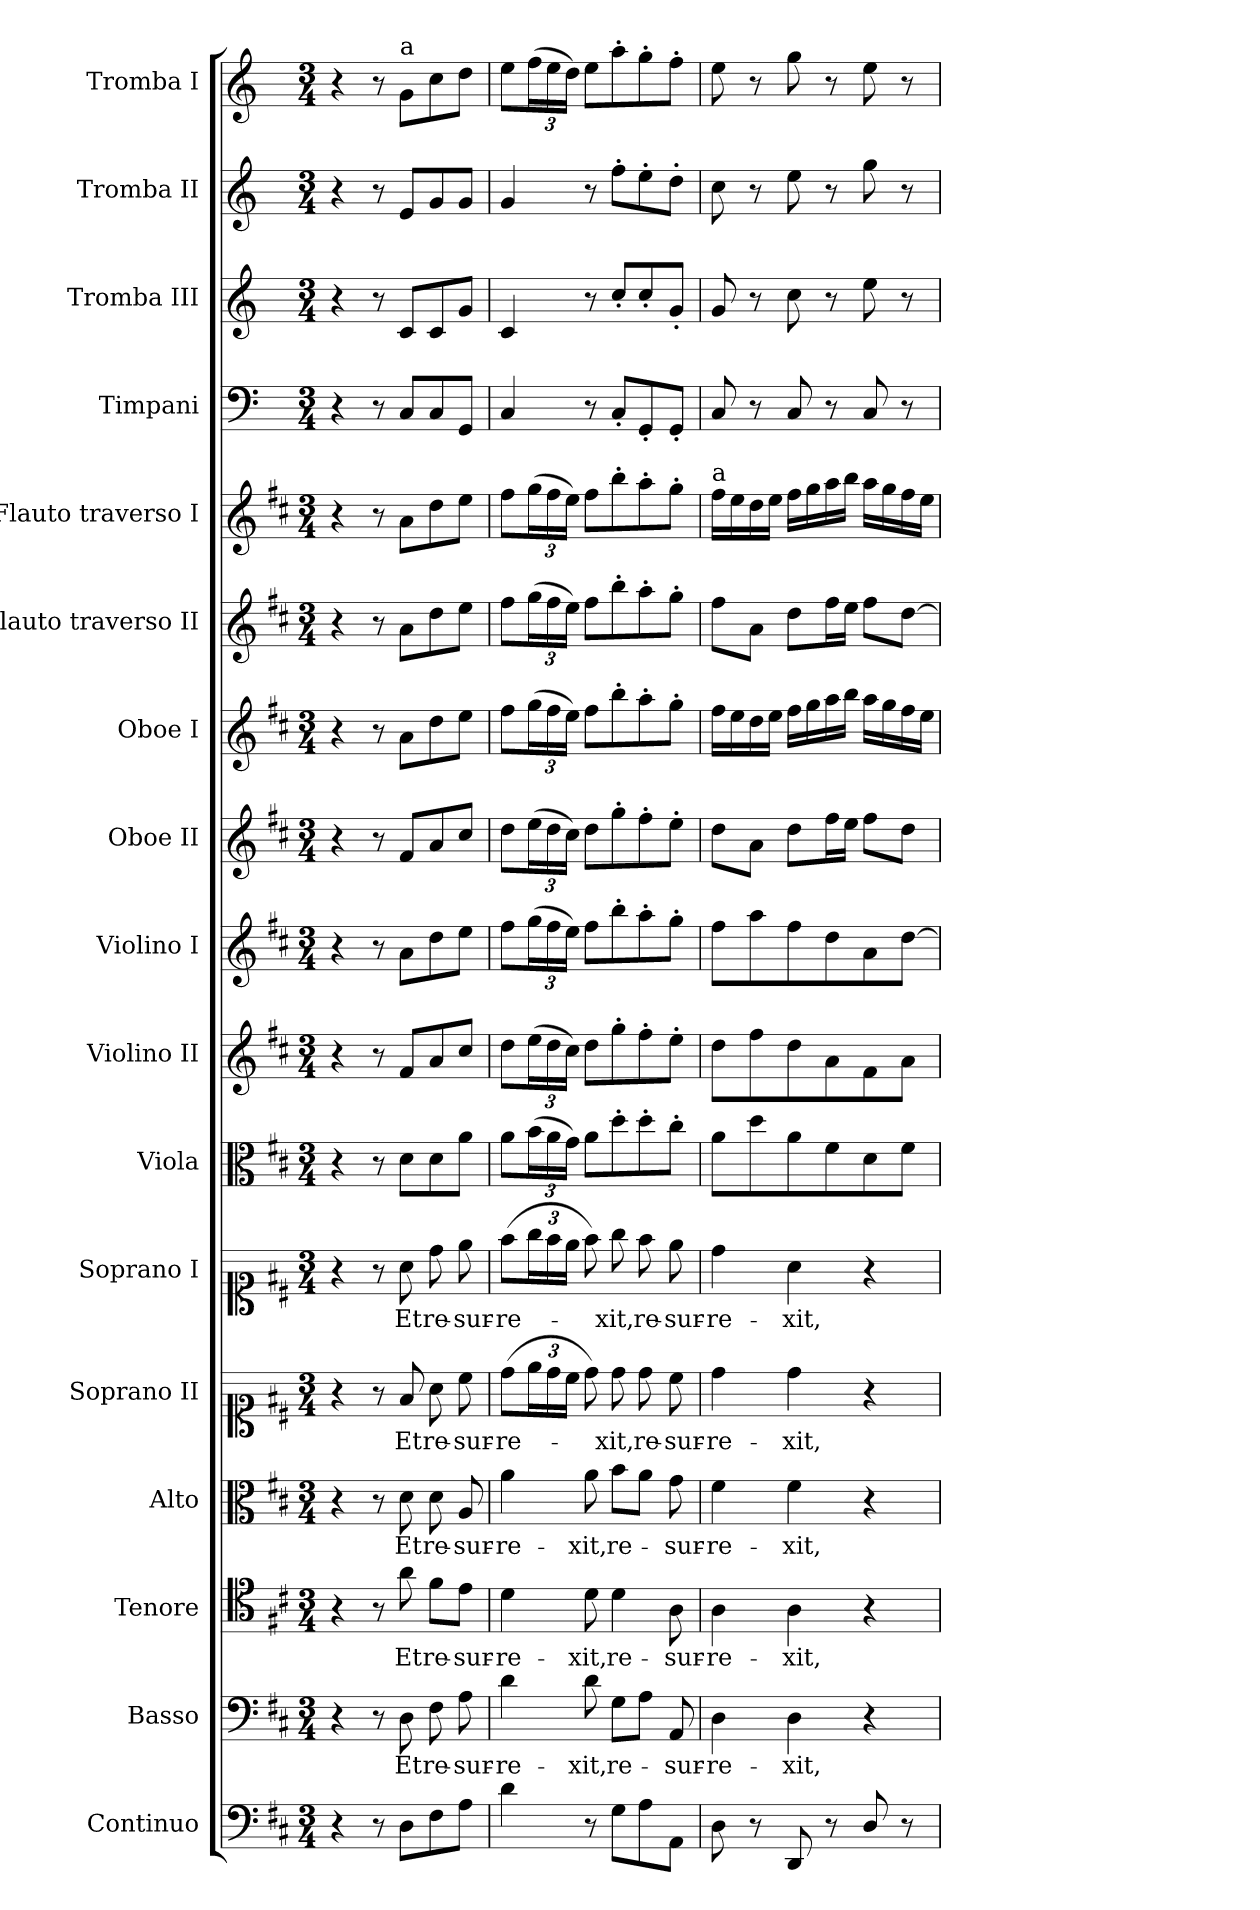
**kern	**kern	**text	**kern	**text	**kern	**text	**kern	**text	**kern	**text	**kern	**kern	**kern	**kern	**kern	**kern	**kern	**kern	**kern	**kern	**kern
*part17	*part16	*part16	*part15	*part15	*part14	*part14	*part13	*part13	*part12	*part12	*part11	*part10	*part9	*part8	*part7	*part6	*part5	*part4	*part3	*part2	*part1
*staff17	*staff16	*staff16	*staff15	*staff15	*staff14	*staff14	*staff13	*staff13	*staff12	*staff12	*staff11	*staff10	*staff9	*staff8	*staff7	*staff6	*staff5	*staff4	*staff3	*staff2	*staff1
*I"Continuo	*I"Basso	*	*I"Tenore	*	*I"Alto	*	*I"Soprano II	*	*I"Soprano I	*	*I"Viola	*I"Violino II	*I"Violino I	*I"Oboe II	*I"Oboe I	*I"Flauto traverso II	*I"Flauto traverso I	*I"Timpani	*I"Tromba III	*I"Tromba II	*I"Tromba I
*I'Cont.	*I'B.	*	*I'T.	*	*I'A.	*	*I'S. II	*	*I'S. I	*	*I'Vla.	*I'Vln. II	*I'Vln. I	*I'Ob. II	*I'Ob. I	*I'Fl. trv. II	*I'Fl. trv. I	*I'Timp.	*I'Tr. III	*I'Tr. II	*I'Tr. I
*clefF4	*clefF4	*	*clefC4	*	*clefC3	*	*clefC1	*	*clefC1	*	*clefC3	*clefG2	*clefG2	*clefG2	*clefG2	*clefG2	*clefG2	*clefF4	*clefG2	*clefG2	*clefG2
*	*	*	*	*	*	*	*	*	*	*	*	*	*	*	*	*	*	*ITrd-1c-2	*ITrd-1c-2	*ITrd-1c-2	*ITrd-1c-2
*k[f#c#]	*k[f#c#]	*	*k[f#c#]	*	*k[f#c#]	*	*k[f#c#]	*	*k[f#c#]	*	*k[f#c#]	*k[f#c#]	*k[f#c#]	*k[f#c#]	*k[f#c#]	*k[f#c#]	*k[f#c#]	*k[f#c#]	*k[f#c#]	*k[f#c#]	*k[f#c#]
*M3/4	*M3/4	*	*M3/4	*	*M3/4	*	*M3/4	*	*M3/4	*	*M3/4	*M3/4	*M3/4	*M3/4	*M3/4	*M3/4	*M3/4	*M3/4	*M3/4	*M3/4	*M3/4
=1	=1	=1	=1	=1	=1	=1	=1	=1	=1	=1	=1	=1	=1	=1	=1	=1	=1	=1	=1	=1	=1
4r	4r	.	4r	.	4r	.	4r	.	4r	.	4r	4r	4r	4r	4r	4r	4r	4r	4r	4r	4r
8r	8r	.	8r	.	8r	.	8r	.	8r	.	8r	8r	8r	8r	8r	8r	8r	8r	8r	8r	8r
!	!	!	!	!	!	!	!	!	!	!	!	!	!	!	!	!	!	!	!	!	!LO:TX:a:t=a
8D\L	8D\	Et	8a\	Et	8d\	Et	8f#/	Et	8a\	Et	8d\L	8f#/L	8a\L	8f#/L	8a\L	8a\L	8a\L	8D/L	8d/L	8f#/L	8a\L
8F#\	8F#\	re-	8f#\L	re-	8d\	re-	8a\	re-	8dd\	re-	8d\	8a/	8dd\	8a/	8dd\	8dd\	8dd\	8D/	8d/	8a/	8dd\
8A\J	8A\	-sur-	8e\J	-sur-	8A/	-sur-	8cc#\	-sur-	8ee\	-sur-	8a\J	8cc#/J	8ee\J	8cc#/J	8ee\J	8ee\J	8ee\J	8AA/J	8a/J	8a/J	8ee\J
=2	=2	=2	=2	=2	=2	=2	=2	=2	=2	=2	=2	=2	=2	=2	=2	=2	=2	=2	=2	=2	=2
4d\	4d\	-re-	4d\	-re-	4a\	-re-	(8dd\L	-re-	(8ff#\L	-re-	8a\L	8dd\L	8ff#\L	8dd\L	8ff#\L	8ff#\L	8ff#\L	4D/	4d/	4a/	8ff#\L
*	*	*	*	*	*	*	*Xbrackettup	*	*Xbrackettup	*	*Xbrackettup	*Xbrackettup	*Xbrackettup	*Xbrackettup	*Xbrackettup	*Xbrackettup	*Xbrackettup	*	*	*	*Xbrackettup
.	.	.	.	.	.	.	24ee\L	.	24gg\L	.	(24b\L	(24ee\L	(24gg\L	(24ee\L	(24gg\L	(24gg\L	(24gg\L	.	.	.	(24gg\L
.	.	.	.	.	.	.	24dd\	.	24ff#\	.	24a\	24dd\	24ff#\	24dd\	24ff#\	24ff#\	24ff#\	.	.	.	24ff#\
.	.	.	.	.	.	.	24cc#\JJ	.	24ee\JJ	.	24g\JJ)	24cc#\JJ)	24ee\JJ)	24cc#\JJ)	24ee\JJ)	24ee\JJ)	24ee\JJ)	.	.	.	24ee\JJ)
8r	8d\	-xit,	8d\	-xit,	8a\	-xit,	8dd\)	.	8ff#\)	.	8a\L	8dd\L	8ff#\L	8dd\L	8ff#\L	8ff#\L	8ff#\L	8r	8r	8r	8ff#\L
8G\L	8G\L	re-	4d\	re-	8b\L	re-	8dd\	-xit,	8gg\	-xit,	8dd'\	8gg'\	8bb'\	8gg'\	8bb'\	8bb'\	8bb'\	8D'/L	8dd'/L	8gg'\L	8bb'\
8A\	8A\J	.	.	.	8a\J	.	8dd\	re-	8ff#\	re-	8dd'\	8ff#'\	8aa'\	8ff#'\	8aa'\	8aa'\	8aa'\	8AA'/	8dd'/	8ff#'\	8aa'\
8AA\J	8AA/	-sur-	8A\	-sur-	8g\	-sur-	8cc#\	-sur-	8ee\	-sur-	8cc#'\J	8ee'\J	8gg'\J	8ee'\J	8gg'\J	8gg'\J	8gg'\J	8AA'/J	8a'/J	8ee'\J	8gg'\J
=3	=3	=3	=3	=3	=3	=3	=3	=3	=3	=3	=3	=3	=3	=3	=3	=3	=3	=3	=3	=3	=3
!	!	!	!	!	!	!	!	!	!	!	!	!	!	!	!	!	!LO:TX:a:t=a	!	!	!	!
8D\	4D\	-re-	4A\	-re-	4f#\	-re-	4dd\	-re-	4dd\	-re-	8a\L	8dd\L	8ff#\L	8dd\L	16ff#\LL	8ff#\L	16ff#\LL	8D/	8a/	8dd\	8ff#\
.	.	.	.	.	.	.	.	.	.	.	.	.	.	.	16ee\	.	16ee\	.	.	.	.
8r	.	.	.	.	.	.	.	.	.	.	8dd\	8ff#\	8aa\	8a\J	16dd\	8a\J	16dd\	8r	8r	8r	8r
.	.	.	.	.	.	.	.	.	.	.	.	.	.	.	16ee\JJ	.	16ee\JJ	.	.	.	.
8DD/	4D\	-xit,	4A\	-xit,	4f#\	-xit,	4dd\	-xit,	4a\	-xit,	8a\	8dd\	8ff#\	8dd\L	16ff#\LL	8dd\L	16ff#\LL	8D/	8dd\	8ff#\	8aa\
.	.	.	.	.	.	.	.	.	.	.	.	.	.	.	16gg\	.	16gg\	.	.	.	.
8r	.	.	.	.	.	.	.	.	.	.	8f#\	8a\	8dd\	16ff#\L	16aa\	16ff#\L	16aa\	8r	8r	8r	8r
.	.	.	.	.	.	.	.	.	.	.	.	.	.	16ee\JJ	16bb\JJ	16ee\JJ	16bb\JJ	.	.	.	.
8D/	4r	.	4r	.	4r	.	4r	.	4r	.	8d\	8f#\	8a\	8ff#\L	16aa\LL	8ff#\L	16aa\LL	8D/	8ff#\	8aa\	8ff#\
.	.	.	.	.	.	.	.	.	.	.	.	.	.	.	16gg\	.	16gg\	.	.	.	.
8r	.	.	.	.	.	.	.	.	.	.	8f#\J	8a\J	[8dd\J	8dd\J	16ff#\	[8dd\J	16ff#\	8r	8r	8r	8r
.	.	.	.	.	.	.	.	.	.	.	.	.	.	.	16ee\JJ	.	16ee\JJ	.	.	.	.
=	=	=	=	=	=	=	=	=	=	=	=	=	=	=	=	=	=	=	=	=	=
*-	*-	*-	*-	*-	*-	*-	*-	*-	*-	*-	*-	*-	*-	*-	*-	*-	*-	*-	*-	*-	*-
